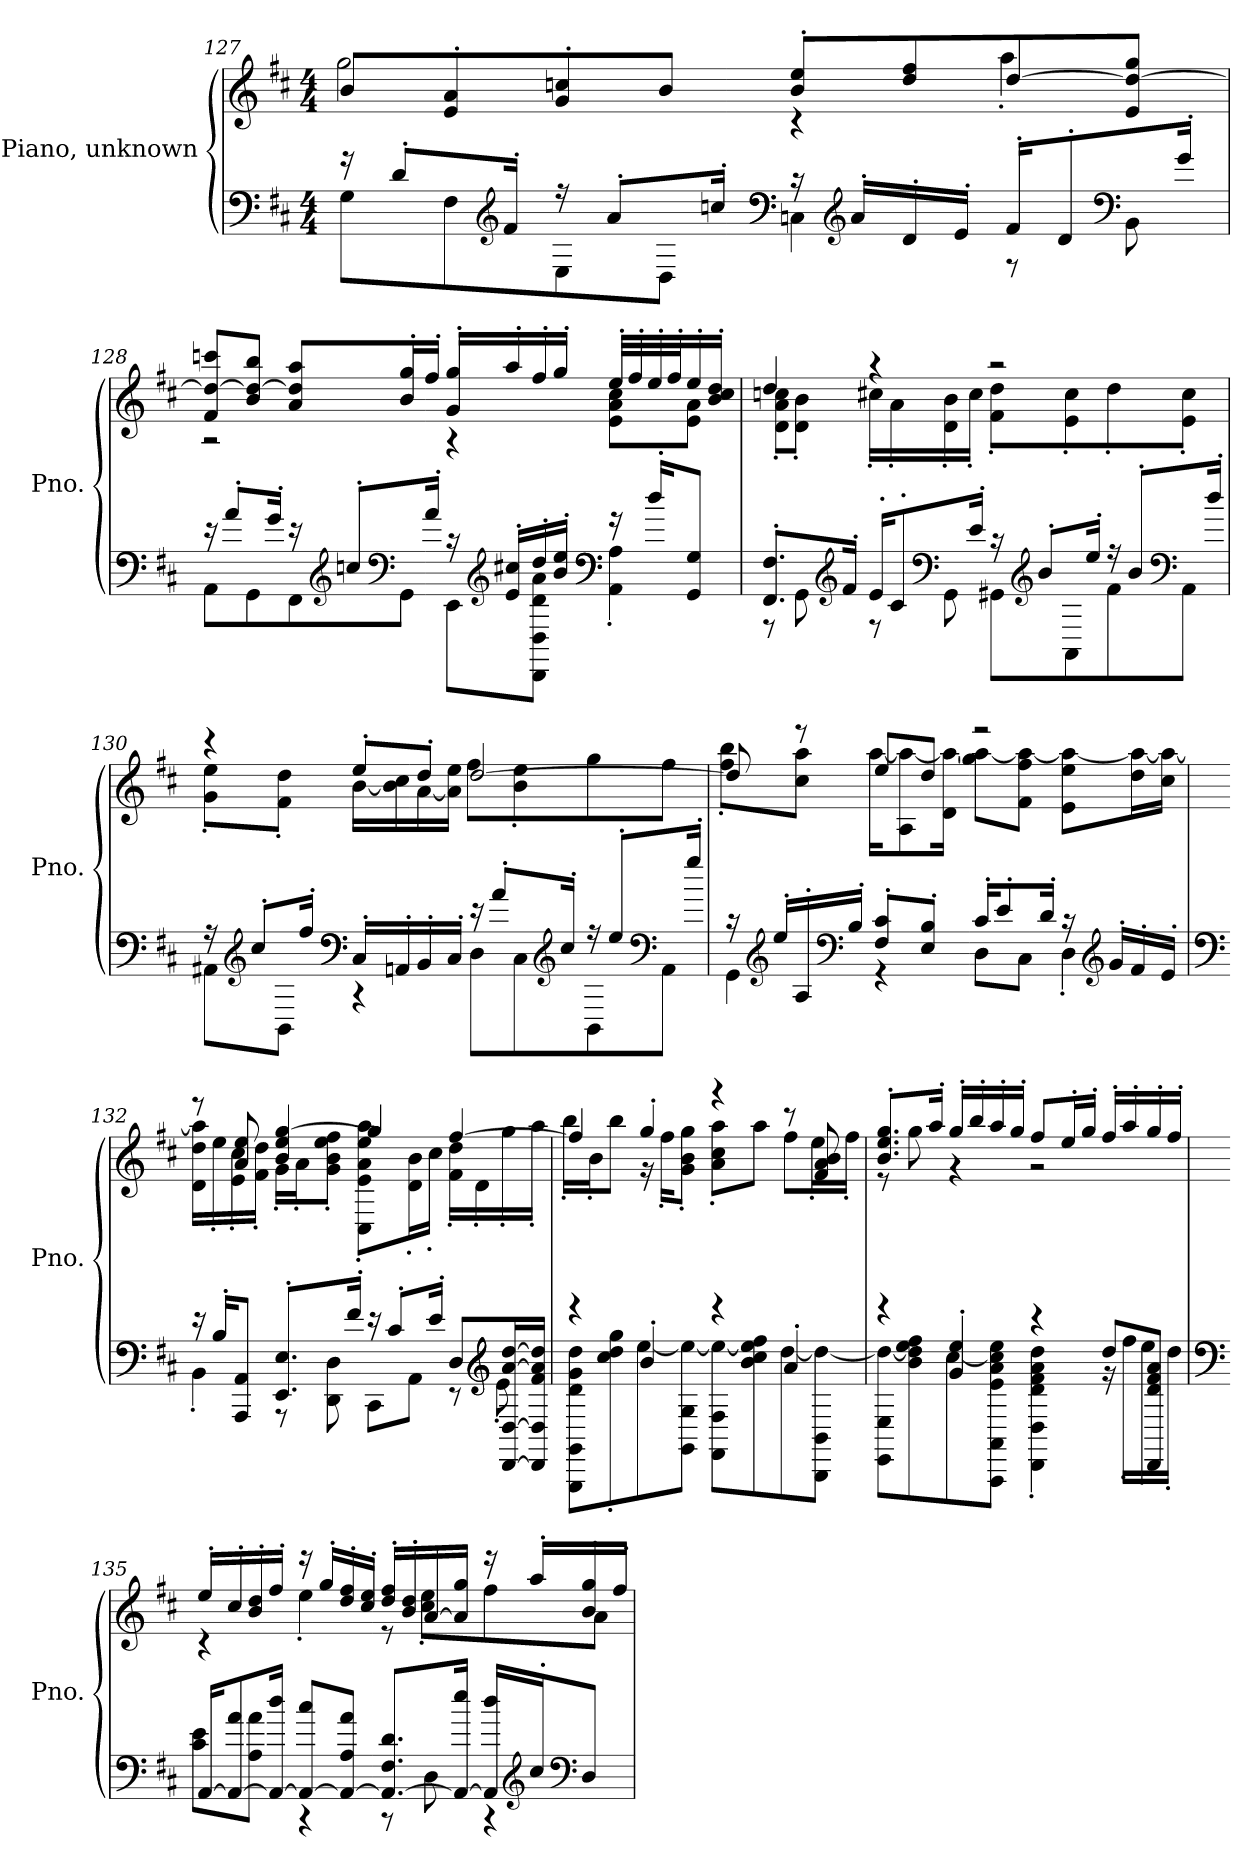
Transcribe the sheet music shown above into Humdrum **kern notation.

**kern	**kern
*part1	*part1
*staff2	*staff1
*I"Piano, unknown	*
*I'Pno.	*
!!LO:LB:g=z
*clefF4	*clefG2
*k[f#c#]	*k[f#c#]
*M4/4	*M4/4
=127	=127
*^	*^
16r	8G\L	8b/L	2gg\
8d'/L	.	.	.
.	8F#\	8e/' 8a/'	.
*clefG2	*	*	*
16f#'/Jk	.	.	.
16r	8E\	8g/' 8ccn/'	.
8a'/L	.	.	.
.	8D\J	8b/J	.
16ccn'/Jk	.	.	.
*clefF4	*	*	*
16r	4Cn\	8b/' 8ee/'L	4r
*clefG2	*	*	*
16a'/LL	.	.	.
16d'/	.	8dd/ 8ff#/	.
16e'/JJ	.	.	.
16f#'/KL	8r	[8dd/	4aa'\
8d'/	.	.	.
*clefF4	*	*	*
.	8BB\	8e/ 8dd/_ 8gg/J	.
16g'/Jk	.	.	.
!!LO:LB:g=z	!!
=128	=128	=128	=128
16r	8AA\L	8f#/ 8dd/_ 8cccn/L	2r
8a'/L	.	.	.
.	8GG\	8b/ 8dd/_ 8bb/J	.
16g'/Jk	.	.	.
16r	8FF#\	8a/ 8dd/] 8aa/L	.
*clefG2	*	*	*
8ccn'/L	.	.	.
*clefF4	*	*	*
.	8GG\J	16b/' 16gg/'L	.
16a'/Jk	.	16ff#'/JJ	.
16r	8EE\L	16g/' 16gg/'LL	4r
*clefG2	*	*	*
16e/' 16cc#X/'LL	.	16aa'/	.
16dd'/	8DD\ 8D\ 8d\ 8a\J	16ff#'/	.
16b/' 16ee/'JJ	.	16gg'/JJ	.
*clefF4	*	*	*
16r	4AA\' 4A\'	32ee'/LLL	8e\ 8a\ 8cc#\L
.	.	32ff#'/	.
16dd'/KL	.	32ee'/	.
.	.	32ff#'/J	.
8GG/ 8G/J	.	16ee'/	8e\ 8a\J
.	.	16b/' 16cc#/' 16dd/'JJ	.
!!LO:LB:g=z	!!
=129	=129	=129	=129
8.FF#/' 8.F#/'L	8r	4dd/	8d\' 8a\' 8ccn\'L
.	8GG\	.	8d\' 8b\'J
*clefG2	*	*	*
16f#'/Jk	.	.	.
16e'/KL	8r	4r	16cc#X'\LL
8c#'/	.	.	16a'\
*clefF4	*	*	*
.	8GG\	.	16d\' 16b\'
16e'/Jk	.	.	16cc#'\JJ
16r	8GG#X\L	2r	8f#\' 8dd\'L
*clefG2	*	*	*
8b'/L	.	.	.
.	8AA\	.	8e\' 8cc#\'
16ee'/Jk	.	.	.
16r	8f#\	.	8dd'\
8b'/L	.	.	.
*clefF4	*	*	*
.	8AA\J	.	8e\' 8cc#\'J
16dd'/Jk	.	.	.
!!LO:LB:g=z	!!
=130	=130	=130	=130
16r	8AA#X\L	4r	8g\' 8ee\'L
*clefG2	*	*	*
8cc#'/L	.	.	.
.	8BB\J	.	8f#\' 8dd\'J
16ff#'/Jk	.	.	.
*clefF4	*	*	*
16C#'/LL	4r	8ee'/L	[16b\LL
16AAn'/	.	.	16b\] 16cc#\
16BB'/	.	8dd'/J	[16a\
16C#'/JJ	.	.	16a\] 16ee\JJ
16r	8D\L	[2dd/	8ff#\L
8a'/L	.	.	.
.	8C#\	.	8b\' 8ee\'
*clefG2	*	*	*
16cc#'/Jk	.	.	.
16r	8BB\	.	8gg\
8ee'/L	.	.	.
*clefF4	*	*	*
.	8AA\J	.	8ff#\J
16gg'/Jk	.	.	.
!!LO:LB:g=z	!!
=131	=131	=131	=131
16r	4GG\	8dd/]	8ff#\' 8bb\'L
*clefG2	*	*	*
16ee'/LL	.	.	.
16A'/	.	8r	8cc#\ 8aa\J
*clefF4	*	*	*
16B'/JJ	.	.	.
8F#/' 8c#/'L	4r	8ee/L	[16aa\KL
.	.	.	8A\ 8aa\_
8E/' 8B/'J	.	8dd/J	.
.	.	.	16d\ 16aa\_Jk
16c#'/KL	8D\L	2r	8gg\ 8aa\_L
8e'/	.	.	.
.	8C#\J	.	8f#\ 8ff#\ 8aa\_J
16d'/Jk	.	.	.
16r	4D'\	.	8e\ 8ee\ 8aa\_L
*clefG2	*	*	*
16g'/LL	.	.	.
16f#'/	.	.	16dd\ 16aa\_L
16e'/JJ	.	.	16cc#\ 16aa\_JJ
=132	=132	=132	=132
*clefF4	*	*	*
16r	4BB'\	8r	16d\ 16dd\ 16aa\]LL
16B'/KL	.	.	16ee'\
8AAA/ 8AA/J	.	8a/ 8ee/	16e\' 16cc#\'
.	.	.	16f#\' 16dd\'JJ
8.EE/' 8.E/'L	8r	4b/ 4ee/ [4gg/	16g'\LL
.	.	.	16a'\J
.	8DD\ 8D\	.	8g\' 8b\' 8ee\' 8ff#\'J
16f#'/Jk	.	.	.
16r	8CC#\L	4gg/]	8C#\' 8e\' 8a\' 8ee\' 8aa\'L
8c#'/L	.	.	.
.	8AA\J	.	16d\' 16b\'L
16e'/Jk	.	.	16cc#'\JJ
8D/L	8r	[4ff#/	16f#\' 16dd\'LL
.	.	.	16d'\
*clefG2	*	*	*
[16DD/ [16D/ [16a/ [16dd/L	8e'\	.	16gg'\
16DD/] 16D/] 16f#/ 16a/] 16dd/]JJ	.	.	16aa'\JJ
!!LO:PB:g=z	!!
=133	=133	=133	=133
4r	8GGG\ 8GG\ 8d\ 8g\ 8dd\L	4ff#/]	16bb'\LL
.	.	.	16b'\J
.	8cc#\' 8dd\' 8gg\'	.	8bb\J
4b'/	[8ee\	4gg'/	16r
.	.	.	16ff#'\KL
.	8GG\ 8G\ 8ee\_J	.	8g\' 8b\' 8gg\'J
4r	8FF#\ 8F#\ 8ee\_L	4r	8a\' 8cc#\' 8aa\'L
.	8b\ 8cc#\ 8ee\] 8ff#\	.	8aa\J
4a'/	[8dd\	8r	8ff#\L
.	8BBB\ 8BB\ 8dd\_J	8f#/ 8a/ 8b/	16ee'\L
.	.	.	16ff#'\JJ
=134	=134	=134	=134
4r	8EE\ 8E\ 8dd\_L	8.b/' 8.ee/' 8.gg/'L	8r
.	8b\ 8dd\] 8ee\ 8ff#\	.	8gg\
.	.	16aa'/Jk	.
4g/' 4ee/'	[8cc#\	16gg'/LL	4r
.	.	16bb'/	.
.	8AAA\ 8AA\ 8e\ 8a\ 8cc#\] 8ee\J	16aa'/	.
.	.	16gg'/JJ	.
4r	4DD\' 4D\' 4d\' 4f#\' 4a\' 4dd\'	8ff#/L	2r
.	.	16ee'/L	.
.	.	16gg'/JJ	.
8dd/L	16r	16ff#'/LL	.
.	16ff#'\LL	16aa'/	.
8DD/ 8d/ 8f#/ 8a/J	16ee'\	16gg'/	.
.	16dd'\JJ	16ff#'/JJ	.
!!LO:LB:g=z	!!
=135	=135	=135	=135
*clefF4	*	*	*
[16AA/KL	8c#\ 8e\L	16ee'/LL	4r
8AA/_ 8a/	.	16cc#'/	.
.	8A\ 8a\J	16b/' 16dd/'	.
16AA/_ 16dd/Jk	.	16ff#'/JJ	.
8AA/_ 8cc#/L	4r	16r	4ee'\
.	.	16gg'/LL	.
8AA/_ 8A/ 8a/J	.	16dd/' 16ff#/'	.
.	.	16cc#/' 16ee/'JJ	.
8.AA/_ 8.F#/ 8.d/L	8r	16dd/' 16ff#/'LL	8r
.	.	16b/' 16dd/'	.
.	8D\	[16a/	8cc#\' 8ee\'L
16AA/_ 16ee/Jk	.	16a/] 16gg/JJ	.
16AA/] 16dd/LL	4r	16r	8ff#\
*clefG2	*	*	*
16cc#'/J	.	16aa'/LL	.
*clefF4	*	*	*
8D/J	.	16b/' 16gg/'	8a\J
.	.	16ff#'/JJ	.
*v	*v	*	*
*	*v	*v
=	=
*-	*-
